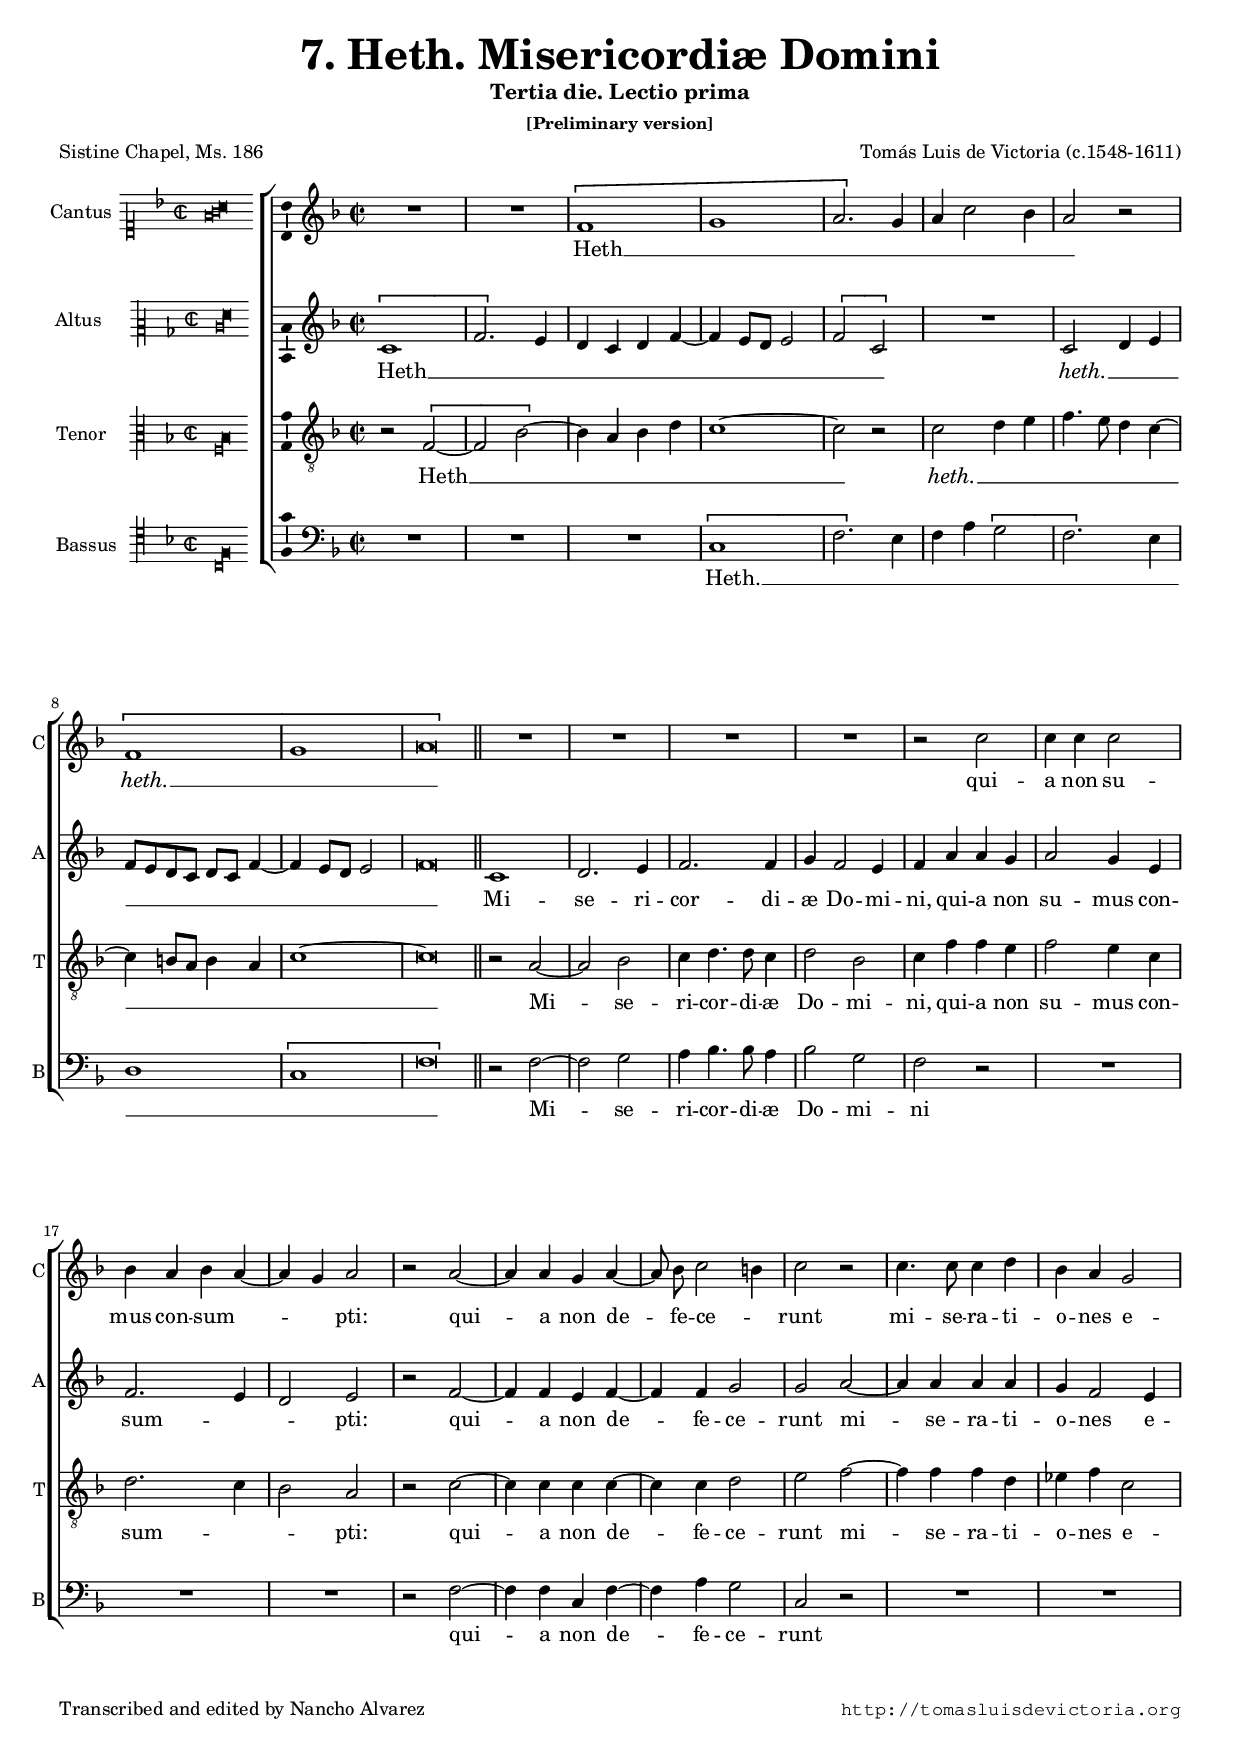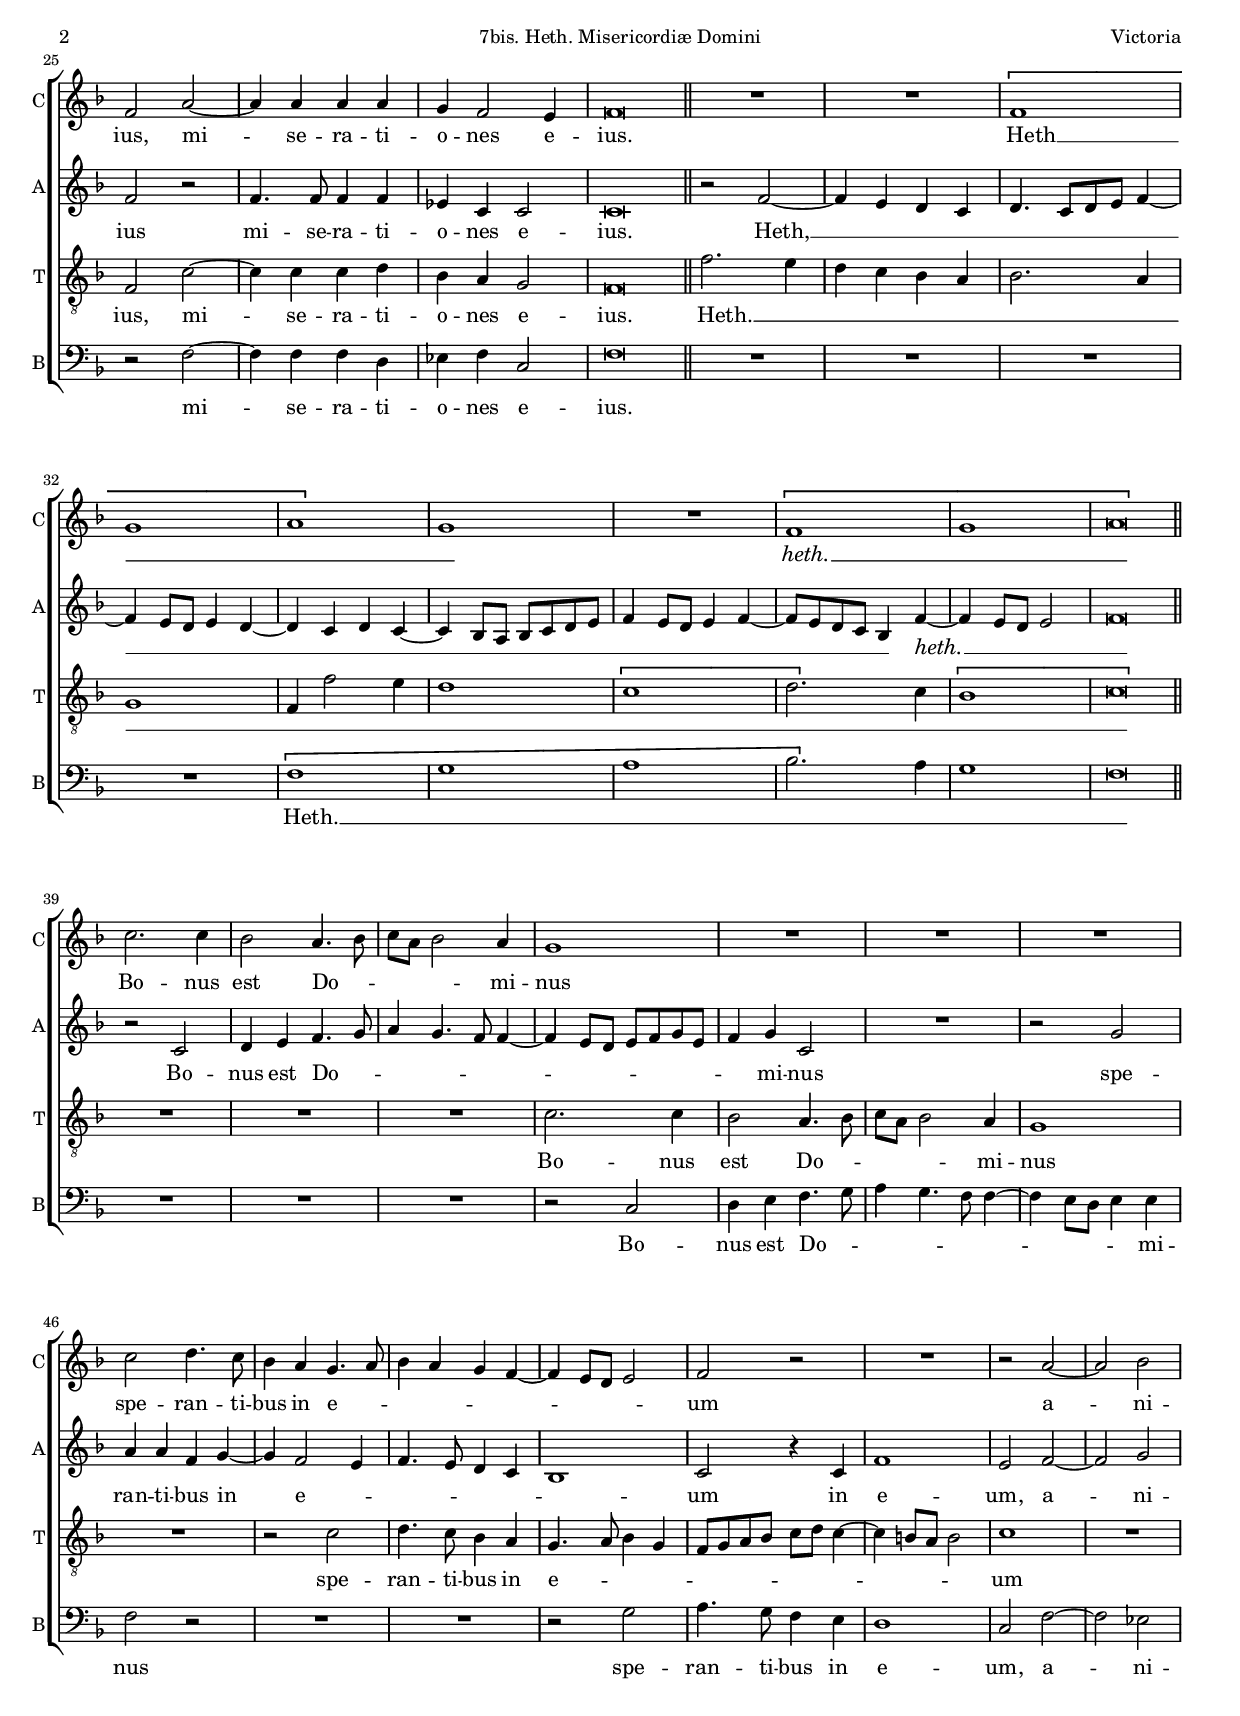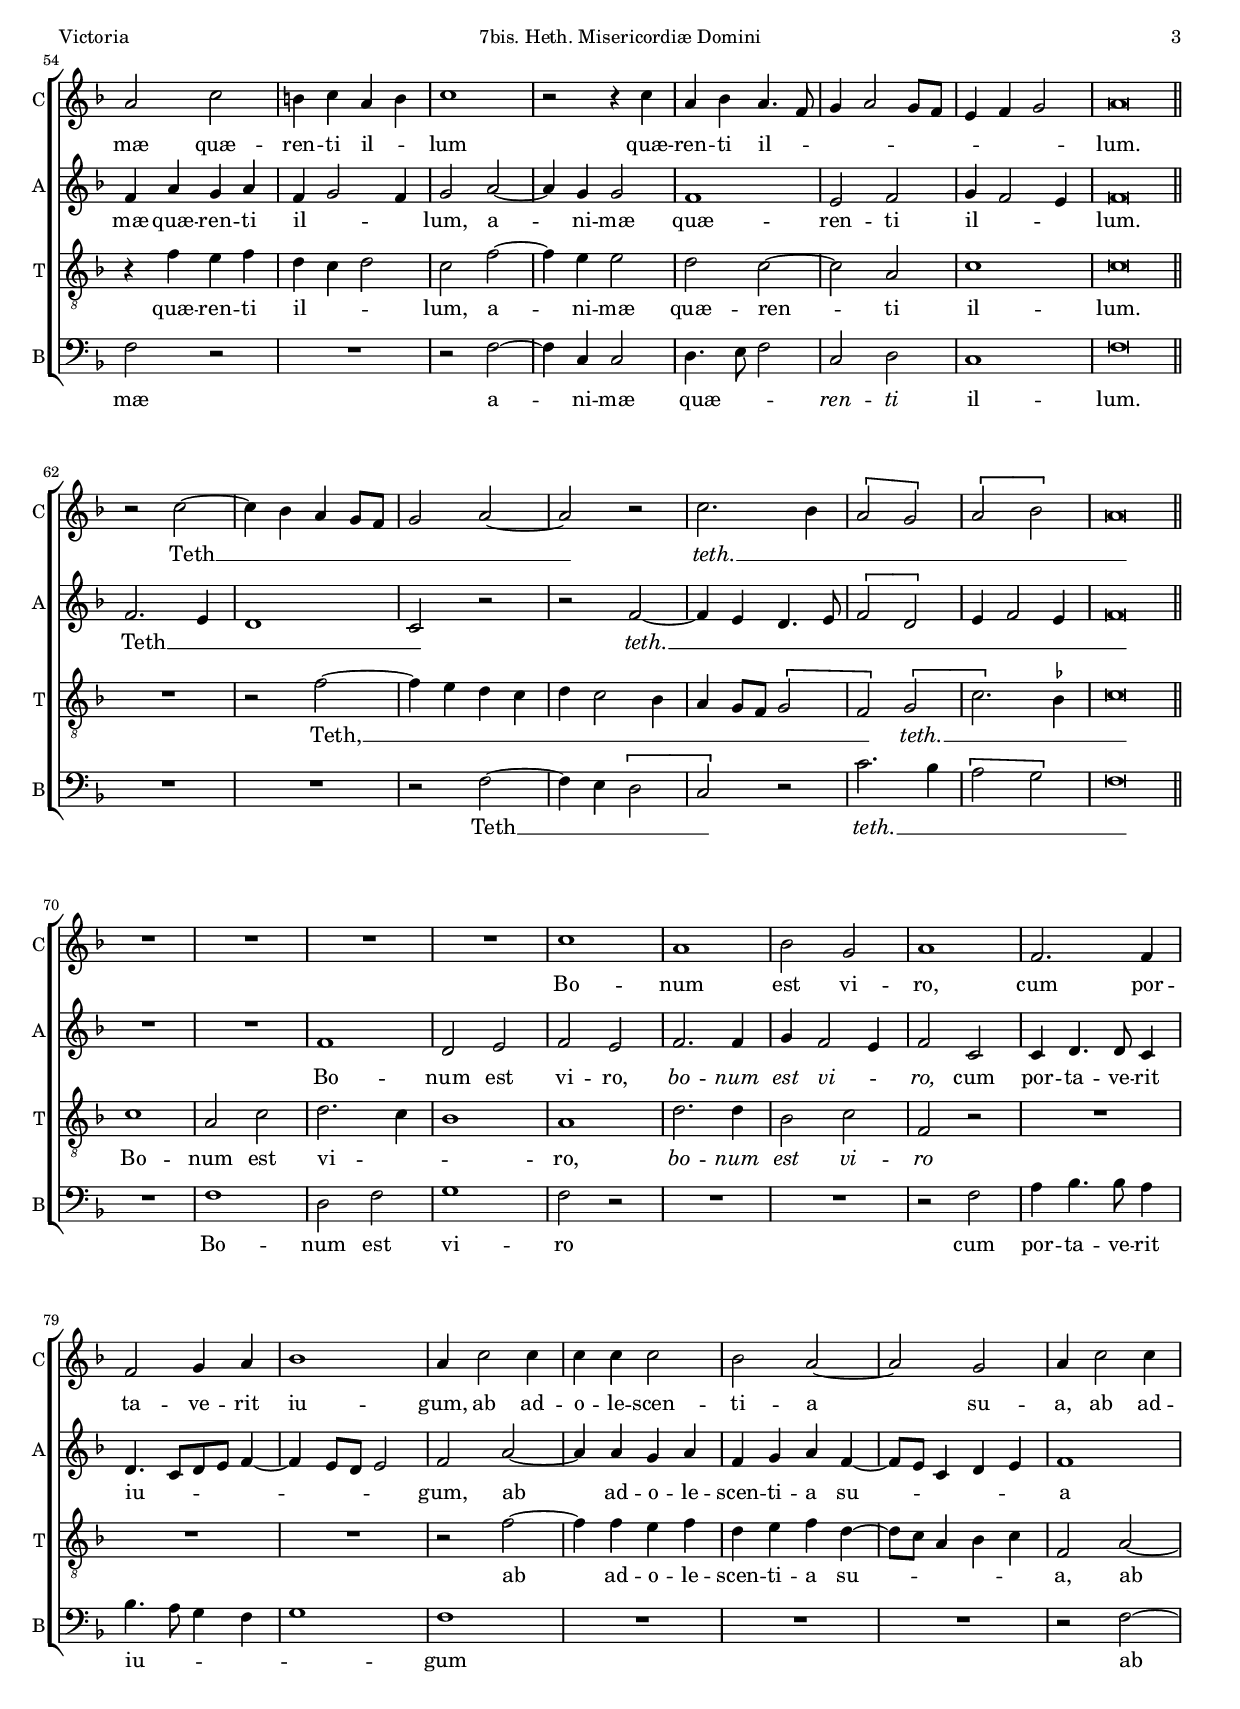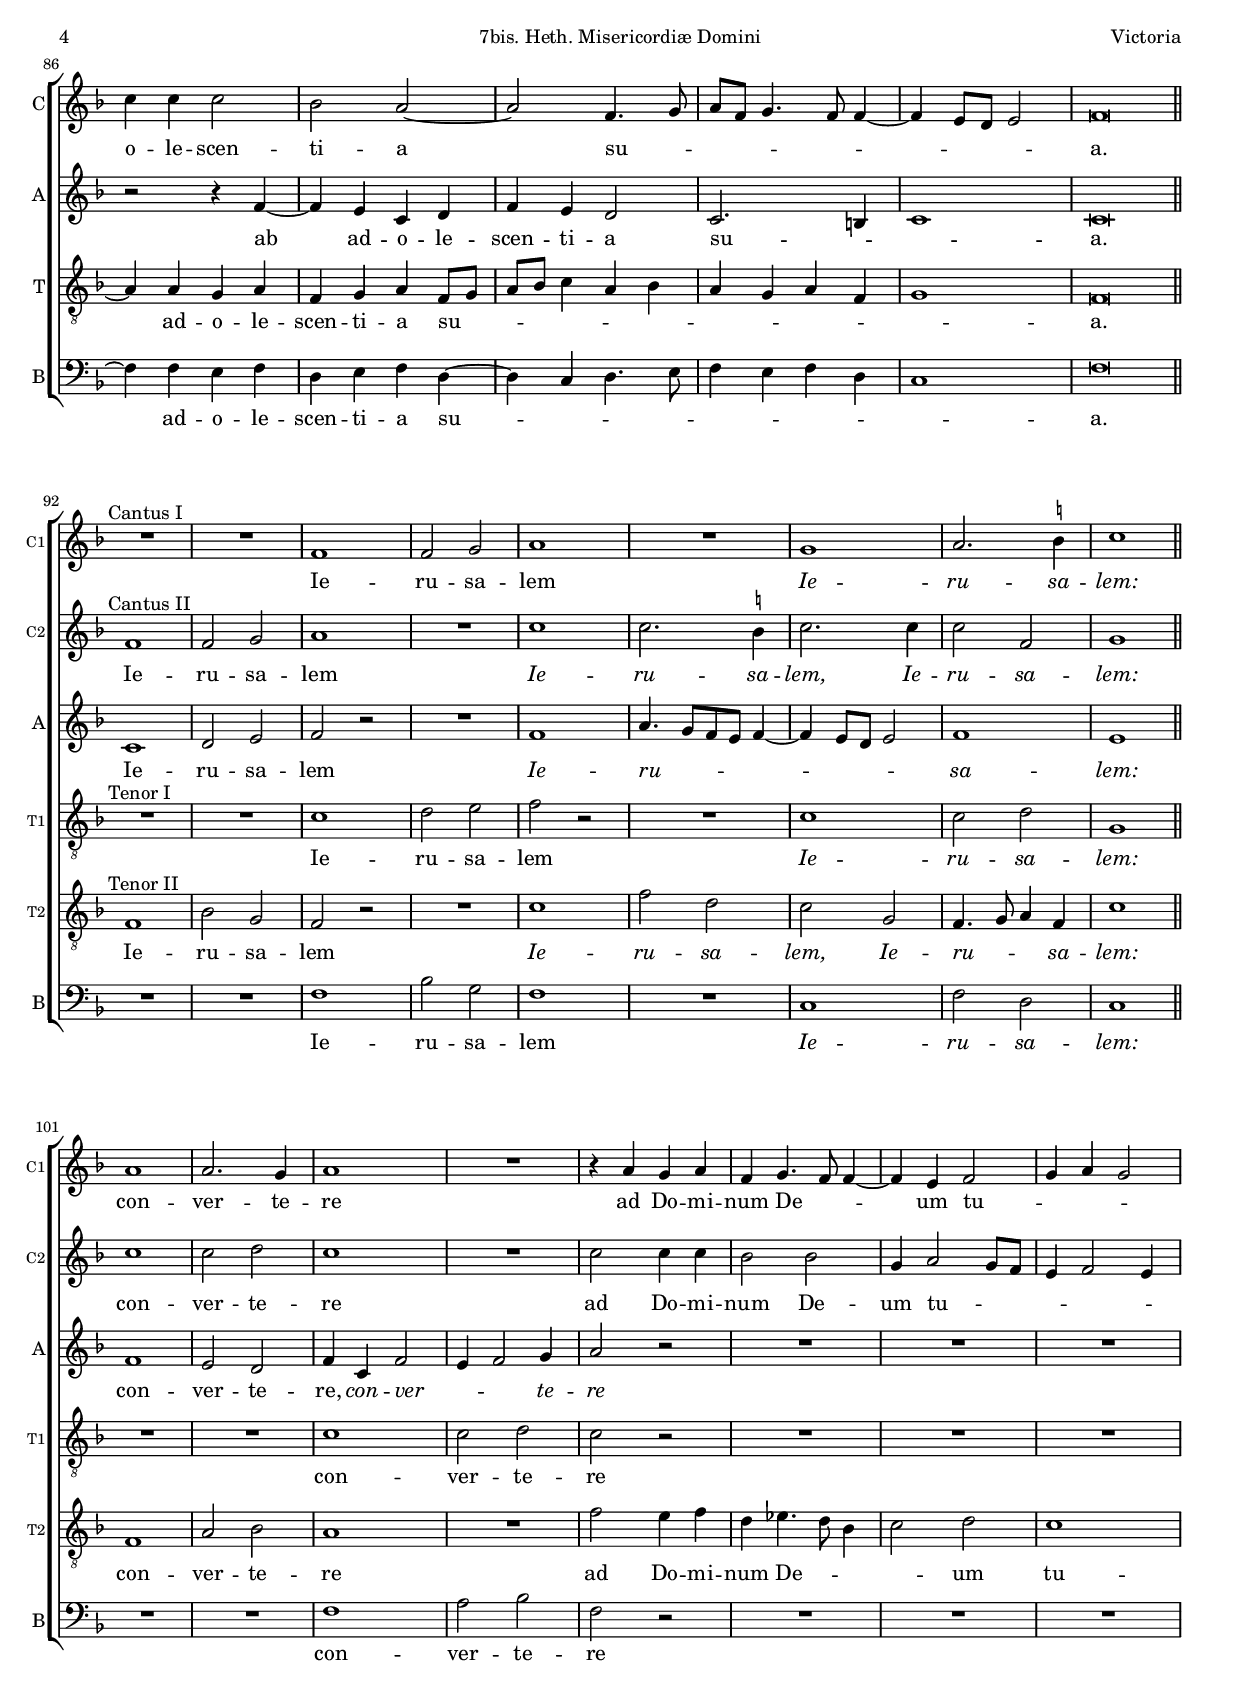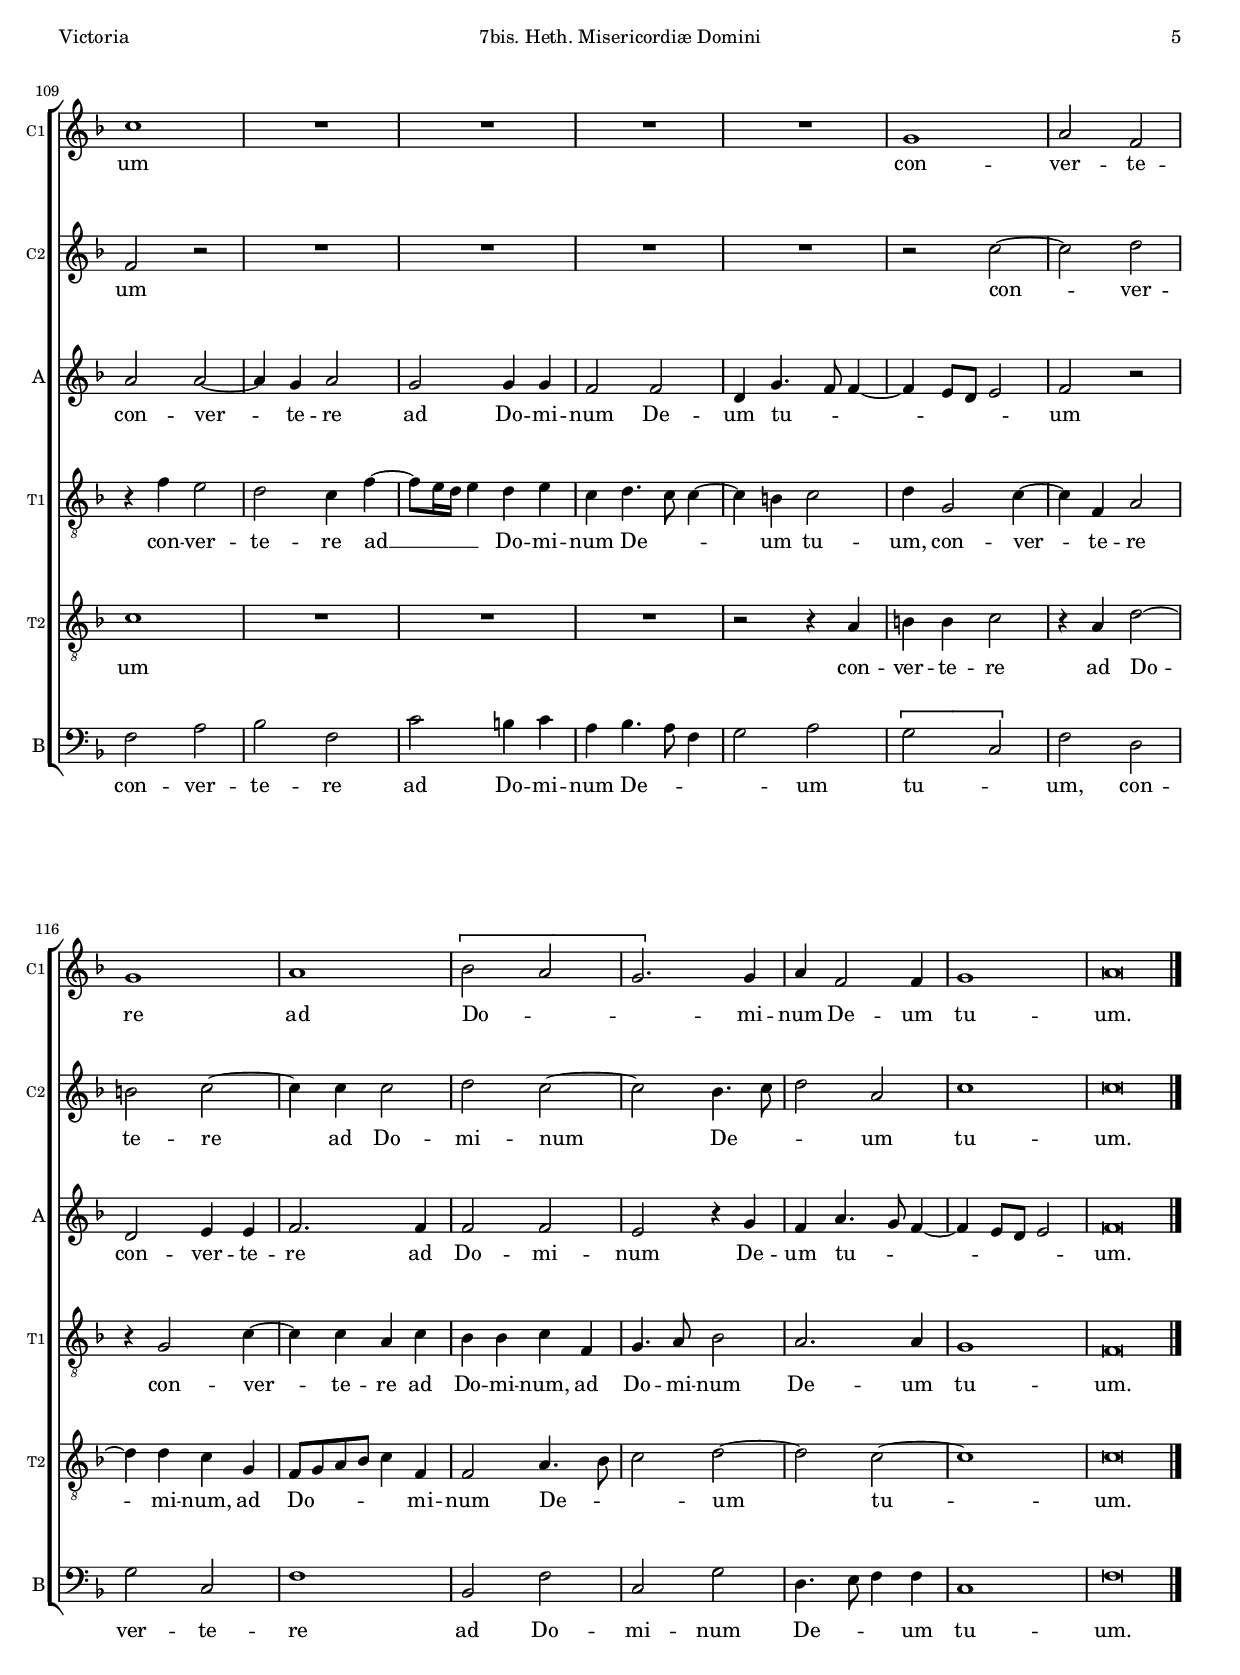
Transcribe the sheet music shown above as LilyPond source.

\version "2.22.0"

#(set-default-paper-size "a4")
#(set-global-staff-size 16.4)
#(ly:set-option 'point-and-click #f)
%mobile -s14.5 -i3.0 -m6

italicas=\override LyricText.font-shape = #'italic
rectas=\override LyricText.font-shape = #'upright
ss=\once \set suggestAccidentals = ##t
incipitwidth = 20
mtempo={\tempo 4 = 100}
mtempob={\tempo 4 = 50}
mt=#(define-music-function (offset) (number?) ; move lyric text
      #{ \once \override LyricText.X-offset = -$offset #})

htitle="7bis. Heth. Misericordiæ Domini"
hcomposer="Victoria"

\header {
	title=\markup{\fontsize #3 "7. Heth. Misericordiæ Domini"}
	subtitle="Tertia die. Lectio prima"
	subsubtitle=\markup{"[Preliminary version]" }
	composer="Tomás Luis de Victoria (c.1548-1611)"
        pdfauthor=\composer
	%opus="(-)"
	poet=\markup{"Sistine Chapel, Ms. 186"}
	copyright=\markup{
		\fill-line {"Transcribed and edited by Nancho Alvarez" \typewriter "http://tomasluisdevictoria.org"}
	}
%	tagline=""
}


global={\key f \major \time 2/2  \skip 1*10 \bar "||"
				\skip 1*18 \bar "||" 
				\skip 1*10 \bar "||" \break 
				\skip 1*23 \bar "||" \break
				\skip 1*8 \bar "||" \break
				\skip 1*22 \bar "||" \break
					
				\skip 1*9 \bar "||"
				\skip 1*22  \bar "|."

}

cantus=\relative c' {
	R1*4/4
	R1*4/4
	\[f1
	g
%5
	a2.\] g4
	a c2 bes4
	a2 r
	\[f1
	g
%10
	a\breve*1/2\]
	R1*4/4
	R1*4/4
	R1*4/4
	R1*4/4
%15
	r2 c
	c4 c c2
	bes4 a bes a ~
	a g a2
	r a ~
%20
	a4 a g a ~
	\set Staff.autoBeaming = ##f
	a8 bes c2 b4
	\set Staff.autoBeaming = ##t
	c2 r 
	c4. c8 c4 d 
	bes a g2 \break
%25
	f a ~
	a4 a a a
	g f2 e4
	f\breve*1/2
	R1*4/4
%30
	R1*4/4
	\[f1
	g
	a\]
	g
%35
	R1*4/4
	\[f1
	g
	a\breve*1/2\]
	c2. c4
%40
	bes2 a4. bes8
	c a bes2 a4
	g1
	R1*4/4
	R1*4/4
%45
	R1*4/4
	c2 d4. c8
	bes4 a g4. a8
	bes4 a g f ~
	f e8 d e2
%50
	f r
	R1*4/4
	r2 a ~
	a bes
	a c
%55
	b4 c a b
	c1
	r2 r4 c
	a bes a4. f8
	g4 a2 g8 f
%60
	e4 f g2
	a\breve*1/2
	r2 c ~
	c4 bes a g8 f
	g2 a ~
%65
	a r
	c2. bes4
	\[a2 g\]
	\[a bes\]
	a\breve*1/2
%70
	R1*4/4
	R1*4/4
	R1*4/4
	R1*4/4 % parece que hay más silencios
	c1
%75
	a
	bes2 g
	a1
	f2. f4
	f2 g4 a
%80
	bes1
	a4 c2 c4
	c c c2
	bes a ~
	a g
%85
	a4 c2 c4
	c c c2
	bes a ~
	a f4. g8
	a f g4. f8 f4 ~
%90
	f e8 d e2
	f\breve*1/2
	
	\set Staff.shortInstrumentName=\markup{\fontsize #-2 "C1"}
	s4*0^\markup{\hspace #-2 "Cantus I"}
	R1*4/4
	R1*4/4
	f1
%95
	f2 g
	a1
	R1*4/4
	g1
	a2. \ss b4
%100
	c1
	a
	a2. g4
	a1
	R1*4/4
%105
	r4 a g a
	f g4. f8 f4 ~
	f e f2
	g4 a g2
	c1
%110
	R1*4/4
	R1*4/4
	R1*4/4
	R1*4/4
	g1
%115
	a2 f
	g1
	a
	\[bes2 a % sucio, no se ve bien
	g2.\] g4
%120
	a f2 f4
	g1
	a\breve*1/2
}


cantusdos=\relative c' {
        R1*4/4*91
       	s4*0^\markup{\hspace #-2 "Cantus II"} % no pone nada
	f1
	f2 g
	a1
%95
	R1*4/4
	c1
	c2. \ss b4
	c2. c4
	c2 f,
%100
	g1
	c
	c2 d
	c1
	R1*4/4
%105
	c2 c4 c
	bes2 bes
	g4 a2 g8 f
	e4 f2 e4
	f2 r
%110
	R1*4/4
	R1*4/4
	R1*4/4
	R1*4/4
	r2 c' ~
%115
	c d
	b c ~
	c4 c c2
	d c ~
	c bes4. c8
%120
	d2 a
	c1
	c\breve*1/2
}

altus=\relative c' {
	\[c1
	f2.\] e4
	d c d f ~
	f e8 d e2
%5
	\[f c\]
	R1*4/4
	c2 d4 e
	f8 e d c d c f4 ~
	f e8 d e2
%10
	f\breve*1/2
	c1
	d2. e4
	f2. f4
	g f2 e4
%15
	f a a g
	a2 g4 e
	f2. e4
	d2 e
	r f ~
%20
	f4 f e f ~
	f f g2
	g a ~
	a4 a a a % puntillo de separacion?
	g f2 e4
%25
	f2 r
	f4. f8 f4 f
	es c c2
	c\breve*1/2
	r2 f ~
%30
	f4 e d c
	d4.  c8[ d e] f4 ~
	f e8 d e4 d ~
	d c d c ~
	c bes8 a bes c d e
%35
	f4 e8 d e4 f ~
	f8 e d c bes4 f' ~
	f e8 d e2
	f\breve*1/2
	r2 c
%40
	d4 e f4. g8
	a4 g4. f8 f4 ~
	f e8 d e f g e
	f4 g c,2
	R1*4/4
%45
	r2 g'
	a4 a f g ~
	g f2 e4
	f4. e8 d4 c
	bes1
%50
	c2 r4 c
	f1
	e2 f ~
	f g
	f4 a g a
%55
	f g2 f4
	g2 a ~
	a4 g g2
	f1
	e2 f
%60
	g4 f2 e4
	f\breve*1/2
	f2. e4 % el fa está tachado
	d1
	c2 r
%65
	r f ~
	f4 e d4. e8
	\[f2 d\]
	e4 f2 e4
	f\breve*1/2
%70
	R1*4/4
	R1*4/4
	f1
	d2 e
	f e
%75
	f2. f4
	g f2 e4
	f2 c
	c4 d4. d8 c4
	d4.  c8[ d e] f4 ~
%80
	f e8 d e2
	f a ~
	a4 a g a
	f g a f ~
	f8 e c4 d e
%85
	f1
	r2 r4 f ~
	f e c d
	f e d2
	c2. b4
%90
	c1
	c\breve*1/2
	
	c1
	d2 e
	f r
%95
	R1*4/4 % sucio
	f1
	a4.  g8[ f e] f4 ~
	f e8 d e2
	f1 % muy sucio
%100
	e
	f
	e2 d
	f4 c f2
	e4 f2 g4
%105
	a2 r
	R1*4/4
	R1*4/4
	R1*4/4
	a2 a ~
%110
	a4 g a2
	g g4 g
	f2 f
	d4 g4. f8 f4 ~
	f e8 d e2
%115
	f r
	d e4 e
	f2. f4
	f2 f
	e r4 g
%120
	f a4. g8 f4 ~
	f e8 d e2
	f\breve*1/2
}


tenor=\relative c {
	r2 \[f ~
	f bes ~ \]
	bes4 a bes d
	c1 ~
%5
	c2 r
	c d4 e
	f4. e8 d4 c ~
	c b8 a b4 a % la alteracion está abajo en el medio
	c1 ~
%10
	c\breve*1/2
	r2 a ~
	a bes
	c4 d4. d8 c4
	d2 bes
%15
	c4 f f e
	f2 e4 c
	d2. c4
	bes2 a
	r c ~
%20
	c4 c c c ~
	c c d2
	e f ~
	f4 f f d
	es f c2
%25
	f, c' ~
	c4 c c d
	bes a g2
	f\breve*1/2
	f'2. e4
%30
	d c bes a
	bes2. a4
	g1
	f4 f'2 e4
	d1
%35
	\[c
	d2.\] c4
	\[bes1
	c\breve*1/2\]
	R1*4/4
%40
	R1*4/4
	R1*4/4
	c2. c4
	bes2 a4. bes8
	c a bes2 a4
%45
	g1
	R1*4/4
	r2 c
	d4. c8 bes4 a
	g4. a8 bes4 g
%50
	f8 g a bes c d c4 ~
	c b8 a b2
	c1
	R1*4/4
	r4 f e f
%55
	d c d2
	c f ~
	f4 e e2
	d c ~
	c a
%60
	c1
	c\breve*1/2
	R1*4/4
	r2 f ~
	f4 e d c
%65
	d c2 bes4
	a g8 f \[g2
	f\] \[g
	c2.\] \ss bes!4 % pone sostenido
	c\breve*1/2
%70
	c1
	a2 c
	d2. c4
	bes1
	a
%75
	d2. d4
	bes2 c
	f, r
	R1*4/4
	R1*4/4
%80
	R1*4/4
	r2 f' ~
	f4 f e f
	d e f d ~
	d8 c a4 bes c
%85
	f,2 a ~
	a4 a g a
	f g a f8 g
	a bes c4 a bes
	a g a f
%90
	g1
	f\breve*1/2
	
	\set Staff.shortInstrumentName=\markup{\fontsize #-2 "T1"}
	s4*0^\markup{\hspace #-2 "Tenor I"}	
	R1*4/4
	R1*4/4
	c'1
%95
	d2 e
	f r
	R1*4/4
	c1
	c2 d
%100
	g,1
	R1*4/4
	R1*4/4
	c1
	c2 d
%105
	c r
	R1*4/4
	R1*4/4
	R1*4/4
	r4 f e2
%110
	d c4 f ~
	f8 e16 d e4 d e
	c d4. c8 c4 ~
	c b c2
	d4 g,2 c4 ~
%115
	c f, a2
	r4 g2 c4 ~
	c c a c
	bes bes c f,
	g4. a8 bes2
%120
	a2. a4
	g1
	f\breve*1/2
}


tenordos=\relative c {
        R1*4/4*91
	s4*0^\markup{\hspace #-2 "Tenor II"}	
	f1
	bes2 g
	f r
%95
	R1*4/4
	c'1
	f2 d
	c g
	f4. g8 a4 f
%100
	c'1
	f,
	a2 bes
	a1
	R1*4/4
%105
	f'2 e4 f
	d es4. d8 bes4
	c2 d
	c1
	c
%110
	R1*4/4
	R1*4/4
	R1*4/4
	r2 r4 a
	b b c2
%115
	r4 a d2 ~
	d4 d c g
	f8 g a bes c4 f,
	f2 a4. bes8
	c2 d ~
%120
	d c ~
	c1
	c\breve*1/2
}

bassus=\relative c {
	R1*4/4
	R1*4/4
	R1*4/4
	\[c1
%5
	f2.\] e4
	f a \[g2
	f2.\] e4
	d1
	\[c % muy sucio, no estoy seguro de que sea ligadura
%10
	f\breve*1/2\]
	r2 f ~
	f g
	a4 bes4. bes8 a4
	bes2 g
%15
	f r
	R1*4/4
	R1*4/4
	R1*4/4
	r2 f ~
%20
	f4 f c f ~
	f a g2
	c, r
	R1*4/4
	R1*4/4
%25
	r2 f ~
	f4 f f d
	es f c2
	f\breve*1/2
	R1*4/4
%30
	R1*4/4
	R1*4/4
	R1*4/4
	\[f1
	g
%35
	a
	bes2.\] a4
	g1
	f\breve*1/2
	R1*4/4
%40
	R1*4/4
	R1*4/4
	r2 c
	d4 e f4. g8
	a4 g4. f8 f4 ~
%45
	f e8 d e4 e
	f2 r
	R1*4/4
	R1*4/4
	r2 g
%50
	a4. g8 f4 e
	d1
	c2 f ~
	f es
	f r
%55
	R1*4/4
	r2 f ~
	f4 c c2
	d4. e8 f2
	c d
%60
	c1
	f\breve*1/2
	R1*4/4
	R1*4/4
	r2 f ~
%65
	f4 e \[d2
	c\] r
	c'2. bes4
	\[a2 g\]
	f\breve*1/2
%70
	R1*4/4
	f1
	d2 f
	g1
	f2 r
%75
	R1*4/4
	R1*4/4
	r2 f
	a4 bes4. bes8 a4
	bes4. a8 g4 f
%80
	g1
	f
	R1*4/4
	R1*4/4
	R1*4/4
%85
	r2 f ~
	f4 f e f
	d e f d ~
	d c d4. e8
	f4 e f d
%90
	c1
	f\breve*1/2
	
	R1*4/4
	R1*4/4
	f1
%95
	bes2 g
	f1
	R1*4/4
	c1
	f2 d
%100
	c1
	R1*4/4
	R1*4/4
	f1
	a2 bes
%105
	f r
	R1*4/4
	R1*4/4
	R1*4/4
	f2 a
%110
	bes f
	c' b4 c
	a bes4. a8 f4
	g2 a
	\[g c,\]
%115
	f d
	g c,
	f1
	bes,2 f'
	c g'
%120
	d4. e8 f4 f
	c1
	f\breve*1/2
}

textocantus=\lyricmode{
\mt #.5 Heth __ _ _ _ _ _ _ _ 
\italicas
\mt #.5 heth. __ _ _ 
\rectas
qui -- a non su -- mus con -- \mt #.9 sum -- _ _ pti:
qui -- a non de -- fe -- ce -- _ runt
mi -- se -- ra -- ti -- o -- nes e -- ius,
mi -- se -- ra -- ti -- o -- nes e -- ius.
\mt #.5 Heth __ _ _ _ 
\italicas
\mt #.5 heth. __ _ _ 
\rectas
Bo -- nus est Do -- _ _ _ _ mi -- nus
spe -- ran -- ti -- bus in e -- _ _ _ _ _ _ _ _ um
a -- ni -- mæ quæ -- ren -- ti il -- _ lum
quæ -- ren -- ti il -- _ _ _ _ _ _ _ _ lum.
\mt #.5 Teth __ _ _ _ _ _ _ 
\italicas
\mt #.5 teth. __ _ _ _ _ _ _ 
\rectas
Bo -- num est vi -- ro,
cum por -- ta -- ve -- rit iu -- gum, 
ab ad -- o -- le -- scen -- ti -- a su -- a,
ab ad -- o -- le -- scen -- ti -- a su -- _ _ _ _ _ _ _ _ _ a.
Ie -- ru -- sa -- lem
\italicas
Ie -- ru -- sa -- lem:
\rectas
con -- ver -- te -- re
ad Do -- mi -- num \mt #.2 De -- _ _ um tu -- _ _ _ um
con -- ver -- te -- re ad Do -- _ _ mi -- num De -- um tu -- um.
}

textocantusdos=\lyricmode{
Ie -- ru -- sa -- lem
\italicas
Ie -- ru -- sa -- lem,
Ie -- ru -- sa -- lem:
\rectas
con -- ver -- te -- re
ad Do -- mi -- num De -- um tu -- _ _ _ _ _ um
con -- ver -- te -- re ad Do -- mi -- num \mt #.3 De -- _ _ um tu -- um.

}

textoaltus=\lyricmode{
\mt #.5 Heth __ _ _ _ _ _ _ _ _ _ _ _ 
\italicas
\mt #.5 heth. __ _ _ _ _ _ _ _ _ _ _ _ _ _ 
\rectas
Mi -- se -- ri -- cor -- di -- æ Do -- mi -- ni,
qui -- a non su -- mus con -- \mt #.5 sum -- _ _ pti:
qui -- a non de -- fe -- ce -- runt mi -- se -- ra -- ti -- o -- nes e -- ius
mi -- se -- ra -- ti -- o -- nes e -- ius.
\mt #.5 Heth, __ _ _ _ _ _ _ _ _ _ _ _ _ _ _ _ _ _ _ _ _ _ _ _ _ _ _ _ _ _ _ 
\italicas
heth. __ _ _ _ _ 
\rectas
Bo -- nus est Do -- _ _ _ _ _ _ _ _ _ _ _ _ mi -- nus
spe -- ran -- ti -- bus in e -- _ _ _ _ _ _ um
in e -- um,
a -- ni -- mæ quæ -- ren -- ti il -- _ _ lum,
a -- ni -- mæ quæ -- ren -- ti il -- _ _ lum.
\mt #.5 Teth __ _ _ _
\italicas \mt #.5 teth. __ _ _ _ _ _ _ _ _ _ \rectas
Bo -- num est vi -- ro,
\italicas bo -- num est vi -- _ ro, \rectas
cum por -- ta -- ve -- rit iu -- _ _ _ _ _ _ _ gum,
ab ad -- o -- le -- scen -- ti -- a \mt #.5 su -- _ _ _ _ a
ab ad -- o -- le -- scen -- ti -- a su -- _ _ a.
Ie -- ru -- sa -- lem
\italicas
Ie -- ru -- _ _ _ _ _ _ _ sa -- lem:
\rectas
con -- ver -- te -- re,
\italicas
con -- ver -- _ _ te -- re
\rectas
con -- ver -- te -- re ad Do -- mi -- num De -- um tu -- _ _ _ _ _ um
con -- ver -- te -- re ad Do -- mi -- num De -- um tu -- _ _ _ _ _ um.
}


textotenor=\lyricmode{
\mt #.5 Heth __ _ _ _ _ _ \italicas
\mt #.5 heth. __ _ _ _ _ _ _ _ _ _ _ _ 
\rectas
Mi -- se -- ri -- cor -- di -- æ Do -- mi -- ni,
qui -- a non su -- mus con -- \mt #.5 sum -- _ _ pti:
qui -- a non de -- fe -- ce -- runt mi -- se -- ra -- ti -- o -- nes e -- ius,
mi -- se -- ra -- ti -- o -- nes e -- ius.
\mt #.5 Heth. __ _ _ _ _ _ _ _ _ _ _ _ _ _ _ _ _ _ 
Bo -- nus est \mt #.4 Do -- _ _ _ _ mi -- nus
spe -- ran -- ti -- bus in e -- _ _ _ _ _ _ _ _ _ _ _ _ _ um
quæ -- ren -- ti il -- _ _ lum, 
a -- ni -- mæ quæ -- ren -- ti il -- lum.
\mt #.5 Teth, __ _ _ _ _ _ _ _ _ _ _ _ 
\italicas \mt #.5 teth. __ _ _ _ \rectas
Bo -- num est vi -- _ _ ro,
\italicas
bo -- num est vi -- ro
\rectas
ab ad -- o -- le -- scen -- ti -- a \mt #.5 su -- _ _ _ _ a,
ab ad -- o -- le -- scen -- ti -- a su -- _ _ _ _ _ _ _ _ _ _ _ a.

Ie -- ru -- sa -- lem
\italicas
Ie -- ru -- sa -- lem:
\rectas
con -- ver -- te -- re
con -- ver -- te -- re ad __ _ _ _ Do -- mi -- num \mt #.2 De -- _ _ um tu -- um,
con -- ver -- te -- re
con -- ver -- te -- re ad Do -- mi -- num,
ad Do -- mi -- num De -- um tu -- um.

}


textotenordos=\lyricmode{
Ie -- ru -- sa -- lem
\italicas
Ie -- ru -- sa -- lem,
Ie -- ru -- _ _ sa -- lem:
\rectas
con -- ver -- te -- re
ad Do -- mi -- num \mt #.2 De -- _ _ _ um tu -- um
con -- ver -- te -- re
ad Do -- mi -- num,
ad \mt #.3 Do -- _ _ _ _ mi -- num De -- _ _ um tu -- um.
}


textobassus=\lyricmode{
\mt #.5 Heth. __ _ _ _ _ _ _ _ _ _ _ 
Mi -- se -- ri -- cor -- di -- æ Do -- mi -- ni
qui -- a non de -- fe -- ce -- runt
mi -- se -- ra -- ti -- o -- nes e -- ius.
\mt #.5 Heth. __ _ _ _ _ _ _ 
Bo -- nus est Do -- _ _ _ _ _ _ _ _ mi -- nus
spe -- ran -- ti -- bus in e -- um,
a -- ni -- mæ
a -- ni -- mæ \mt #.7 quæ -- _ _ \italicas ren -- ti \rectas il -- lum. % quæ -- _ ren -- ti __ _
\mt #1 Teth __ _ _ _ 
\italicas
\mt #.5 teth. __ _ _ _ _ 
\rectas
Bo -- num est vi -- ro
cum por -- ta -- ve -- rit iu -- _ _ _ _ gum
ab ad -- o -- le -- scen -- ti -- a su -- _ _ _ _ _ _ _ _ a.

Ie -- ru -- sa -- lem
\italicas
Ie -- ru -- sa -- lem:
\rectas
con -- ver -- te -- re
con -- ver -- te -- re ad Do -- mi -- num \mt #.2 De -- _ _ _ um tu -- _ um,
con -- ver -- te -- re ad Do -- mi -- num \mt #.2 De -- _ _ um tu -- um.
}

	
incipitcantus=\markup{
	\score{
		{ 
		\set Staff.instrumentName="Cantus "
		\override NoteHead.style = #'neomensural
		\override Staff.TimeSignature.style = #'neomensural
		\cadenzaOn 
		\clef "petrucci-c1"
		\key f \major
		\time 2/2
                \[f'\breve g' \override NoteHead.style = #'blackpetrucci a'\]
		} 

	\layout {
       \context {\Voice
               \remove Ligature_bracket_engraver
               \consists Mensural_ligature_engraver
       }
       line-width=\incipitwidth
       indent = 0
}
	}
}


incipitcantusdos=\markup{
	\score{
		{ 
		\set Staff.instrumentName="Cantus II "
		\override NoteHead.style = #'neomensural
		\override Staff.TimeSignature.style = #'neomensural
		\cadenzaOn 
		\clef "petrucci-c1"
		\key f \major
		\time 2/2
                f'\breve
		} 

	\layout { line-width=\incipitwidth indent = 0 }
	}
}

incipitaltus=\markup{
	\score{
		{ 
		\set Staff.instrumentName="Altus     "
		\override NoteHead.style = #'neomensural 
		\override Staff.TimeSignature.style = #'neomensural
		\cadenzaOn 
		\clef "petrucci-c2"
		\key f \major
		\time 2/2
                \[c'\breve \override NoteHead.style = #'blackpetrucci f'\]
		} 
	\layout {
       \context {\Voice
               \remove Ligature_bracket_engraver
               \consists Mensural_ligature_engraver
       }
       line-width=\incipitwidth
       indent = 0
}
	}
}



incipittenor=\markup{
	\score{
		{ 
		\set Staff.instrumentName="Tenor    "
		\override NoteHead.style = #'neomensural 
		\override Staff.TimeSignature.style = #'neomensural
		\cadenzaOn 
		\clef "petrucci-c3"
		\key f \major
		\time 2/2
                \[f\breve \override NoteHead.style = #'blackpetrucci bes\]
		} 
	\layout {
       \context {\Voice
               \remove Ligature_bracket_engraver
               \consists Mensural_ligature_engraver
       }
       line-width=\incipitwidth
       indent = 0
}
	}
}

incipittenordos=\markup{
	\score{
		{ 
		\set Staff.instrumentName="Tenor II  "
		\override NoteHead.style = #'neomensural 
		\override Staff.TimeSignature.style = #'neomensural
		\cadenzaOn 
		\clef "petrucci-c3"
		\key f \major
		\time 2/2
                f\breve
		} 
	\layout { line-width=\incipitwidth indent = 0 }
	}
}

incipitbassus=\markup{
	\score{
		{ 
		\set Staff.instrumentName="Bassus  "
		\override NoteHead.style = #'neomensural
		\override Staff.TimeSignature.style = #'neomensural
		\cadenzaOn 
		\clef "petrucci-c4"
		\key f \major
		\time 2/2
                \[c\breve \override NoteHead.style = #'blackpetrucci f\]
		} 
	\layout {
       \context {\Voice
               \remove Ligature_bracket_engraver
               \consists Mensural_ligature_engraver
       }
       line-width=\incipitwidth
       indent = 0
}
	}
}

%\layout {
%       \context {\Voice
%               \remove Ligature_bracket_engraver
%               \consists Mensural_ligature_engraver
%       }
%       line-width=\incipitwidth
%       indent = 0
%}

\score {\transpose c' c'{
\new ChoirStaff<<

	\new Staff <<\global
	\new Voice="v1" {
		\set Staff.instrumentName=\incipitcantus
        \set Staff.shortInstrumentName=\markup{"C"}
		\clef "treble"
		\cantus }
	\new Lyrics \lyricsto "v1" {\textocantus }
	>>
	
        \new Staff\with{\remove "Ambitus_engraver"} <<\global
	\new Voice="v5" {
		\set Staff.instrumentName=\incipitcantusdos
        \set Staff.shortInstrumentName=\markup{\fontsize #-2 "C2"}
		\clef "treble"
		\cantusdos }
	\new Lyrics \lyricsto "v5" {\textocantusdos }
	>>

	\new Staff <<\global
	\new Voice="v2" {
		\set Staff.instrumentName=\incipitaltus
        \set Staff.shortInstrumentName=\markup{"A"}
		\clef "treble"
		\altus }
	\new Lyrics \lyricsto "v2" {\textoaltus }
	>>

	\new Staff <<\global
	\new Voice="v3" {
		\set Staff.instrumentName=\incipittenor
        \set Staff.shortInstrumentName=\markup{"T"}
		\clef "G_8"
		\tenor }
	\new Lyrics \lyricsto "v3" {\textotenor }
	>>
	
	\new Staff\with{\remove "Ambitus_engraver"} <<\global
	\new Voice="v6" {
		\set Staff.instrumentName=\incipittenordos
        \set Staff.shortInstrumentName=\markup{\fontsize #-2 "T2"}
		\clef "G_8"
		\tenordos }
	\new Lyrics \lyricsto "v6" {\textotenordos }
	>>
	
	\new Staff <<\global
	\new Voice="v4" {
		\set Staff.instrumentName=\incipitbassus
        \set Staff.shortInstrumentName=\markup{"B"}
		\clef "bass"
		\bassus }
	\new Lyrics \lyricsto "v4" {\textobassus }
	>>
	
>>

	} % transpose

\layout{ 
	\context {\Lyrics 
		\override VerticalAxisGroup.staff-affinity = #UP
		\override VerticalAxisGroup.nonstaff-relatedstaff-spacing =
			#'((basic-distance . 0) (minimum-distance . 0) (padding . 1))
		\override LyricText.font-size = #1.2
		\override LyricHyphen.minimum-distance = #0.5
	}
	\context {\Score 
		tempoHideNote = ##t
		\override BarNumber.padding = #2 
	}
	\context {\Voice 
		%melismaBusyProperties = #'()
		%autoBeaming = ##f
	}
	\context {\Staff 
                \RemoveEmptyStaves
                \override VerticalAxisGroup.remove-first = ##t
		\override VerticalAxisGroup.staff-staff-spacing =
			#'((basic-distance . 11) (minimum-distance . 0) (padding . 1))
		\consists Ambitus_engraver 
		\override LigatureBracket.padding = #1
	}
}

%\midi { \mtempo }

}


\paper{
	evenHeaderMarkup=\markup  \fill-line { \fromproperty #'page:page-number-string \htitle \hcomposer }
	oddHeaderMarkup= \markup  \fill-line { \on-the-fly #not-first-page \hcomposer \on-the-fly #not-first-page \htitle \on-the-fly #not-first-page \fromproperty #'page:page-number-string }
	system-count=16
	%page-count = 8
	ragged-last-bottom = ##f
	indent=3.6\cm
	system-system-spacing =
	#'((basic-distance . 20) (minimum-distance . 0) (padding . 5))
	top-system-spacing = % header
	#'((basic-distance . 9) (minimum-distance . 0) (padding . 0))
	last-bottom-spacing = % footer
	#'((basic-distance . 12) (minimum-distance . 0) (padding . 0))
	markup-system-spacing.padding = #2.0
}
